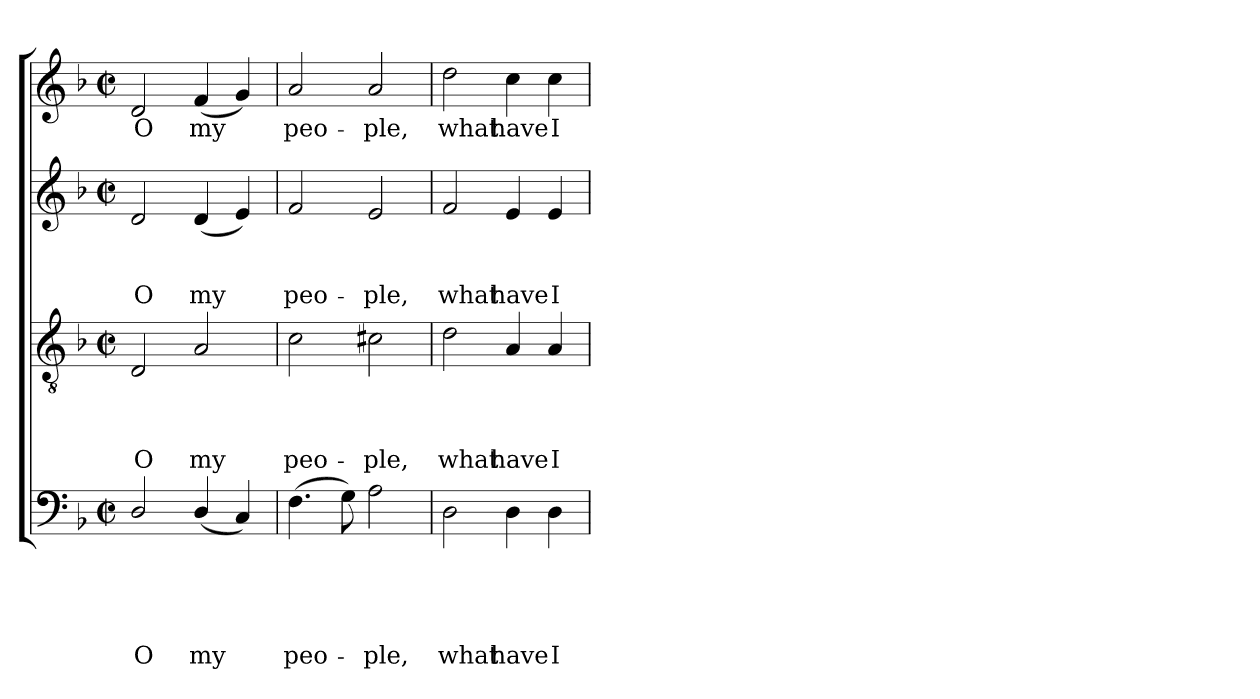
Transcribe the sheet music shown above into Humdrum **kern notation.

**kern	**text	**text	**text	**text	**text	**kern	**text	**text	**text	**text	**kern	**text	**text	**text	**kern	**text
*part4	*part4	*part4	*part4	*part4	*part4	*part3	*part3	*part3	*part3	*part3	*part2	*part2	*part2	*part2	*part1	*part1
*staff4	*staff4	*staff4	*staff4	*staff4	*staff4	*staff3	*staff3	*staff3	*staff3	*staff3	*staff2	*staff2	*staff2	*staff2	*staff1	*staff1
*clefF4	*	*	*	*	*	*clefGv2	*	*	*	*	*clefG2	*	*	*	*clefG2	*
*k[b-]	*	*	*	*	*	*k[b-]	*	*	*	*	*k[b-]	*	*	*	*k[b-]	*
*F:	*	*	*	*	*	*F:	*	*	*	*	*F:	*	*	*	*F:	*
*M2/2	*	*	*	*	*	*M2/2	*	*	*	*	*M2/2	*	*	*	*M2/2	*
*met(c|)	*	*	*	*	*	*met(c|)	*	*	*	*	*met(c|)	*	*	*	*met(c|)	*
=1	=1	=1	=1	=1	=1	=1	=1	=1	=1	=1	=1	=1	=1	=1	=1	=1
!	!	!	!	!	!LO:LY:b	!	!	!	!	!LO:LY:b	!	!	!	!LO:LY:b	!	!LO:LY:b
2D/	.	.	.	.	O	2D/	.	.	.	O	2d/	.	.	O	2d/	O
!	!	!	!	!	!LO:LY:b	!	!	!	!	!LO:LY:b	!	!	!	!LO:LY:b	!	!LO:LY:b
(<4D/	.	.	.	.	my	2A/	.	.	.	my	(<4d/	.	.	my	(<4f/	my
4C/)	.	.	.	.	.	.	.	.	.	.	4e/)	.	.	.	4g/)	.
=2	=2	=2	=2	=2	=2	=2	=2	=2	=2	=2	=2	=2	=2	=2	=2	=2
!	!	!	!	!	!LO:LY:b	!	!	!	!	!LO:LY:b	!	!	!	!LO:LY:b	!	!LO:LY:b
(>4.F\	.	.	.	.	peo-	2c\	.	.	.	peo-	2f/	.	.	peo-	2a/	peo-
8G\)	.	.	.	.	.	.	.	.	.	.	.	.	.	.	.	.
!	!	!	!	!	!LO:LY:b	!	!	!	!	!LO:LY:b	!	!	!	!LO:LY:b	!	!LO:LY:b
2A\	.	.	.	.	-ple,	2c#X\	.	.	.	-ple,	2e/	.	.	-ple,	2a/	-ple,
=3	=3	=3	=3	=3	=3	=3	=3	=3	=3	=3	=3	=3	=3	=3	=3	=3
!	!	!	!	!	!LO:LY:b	!	!	!	!	!LO:LY:b	!	!	!	!LO:LY:b	!	!LO:LY:b
2D\	.	.	.	.	what	2d\	.	.	.	what	2f/	.	.	what	2dd\	what
!	!	!	!	!	!LO:LY:b	!	!	!	!	!LO:LY:b	!	!	!	!LO:LY:b	!	!LO:LY:b
4D\	.	.	.	.	have	4A/	.	.	.	have	4e/	.	.	have	4cc\	have
!	!	!	!	!	!LO:LY:b	!	!	!	!	!LO:LY:b	!	!	!	!LO:LY:b	!	!LO:LY:b
4D\	.	.	.	.	I	4A/	.	.	.	I	4e/	.	.	I	4cc\	I
=	=	=	=	=	=	=	=	=	=	=	=	=	=	=	=	=
*-	*-	*-	*-	*-	*-	*-	*-	*-	*-	*-	*-	*-	*-	*-	*-	*-
